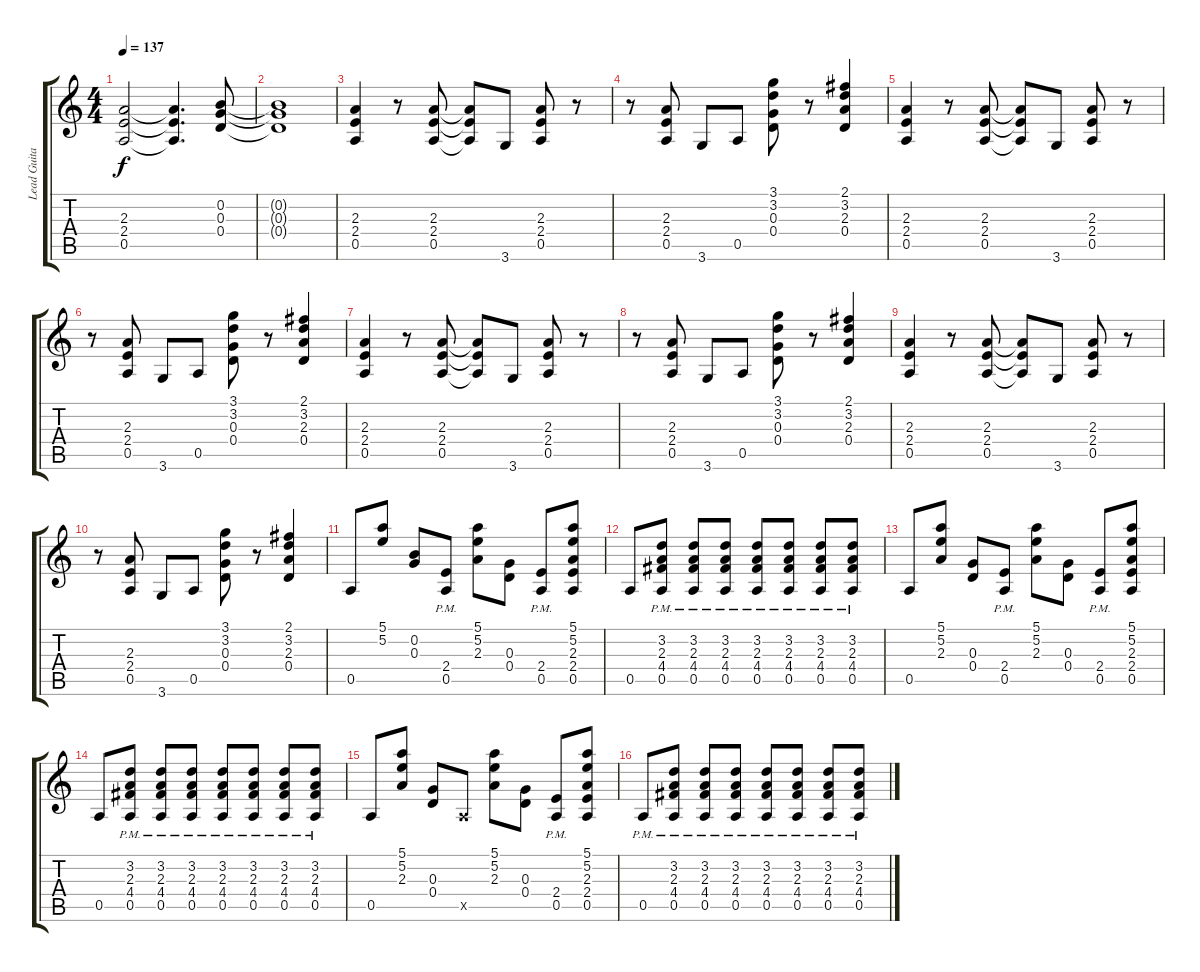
\track ("Lead Guitar" "Lead Guita") {instrument overdrivenguitar}
\staff {score tabs}
\tuning (E4 B3 G3 D3 A2 E2) {hide}
\ts (4 4)
\tempo 137
\clef g2
\ks c
(2.3 2.4 0.5).2{dy f} (2.3{t} 2.4{t} 0.5{t}).4{d} (0.2 0.3 0.4).8 |
(0.2{t} 0.3{t} 0.4{t}).1 |
(2.3 2.4 0.5).4 r.8 (2.3 2.4 0.5).8 (2.3{t} 2.4{t} 0.5{t}).8 3.6.8 (2.3 2.4 0.5).8 r.8 |
r.8 (2.3 2.4 0.5).8 3.6.8 0.5.8 (3.1 3.2 0.3 0.4).8 r.8 (2.1 3.2 2.3 0.4).4 |
(2.3 2.4 0.5).4 r.8 (2.3 2.4 0.5).8 (2.3{t} 2.4{t} 0.5{t}).8 3.6.8 (2.3 2.4 0.5).8 r.8 |
r.8 (2.3 2.4 0.5).8 3.6.8 0.5.8 (3.1 3.2 0.3 0.4).8 r.8 (2.1 3.2 2.3 0.4).4 |
(2.3 2.4 0.5).4 r.8 (2.3 2.4 0.5).8 (2.3{t} 2.4{t} 0.5{t}).8 3.6.8 (2.3 2.4 0.5).8 r.8 |
r.8 (2.3 2.4 0.5).8 3.6.8 0.5.8 (3.1 3.2 0.3 0.4).8 r.8 (2.1 3.2 2.3 0.4).4 |
(2.3 2.4 0.5).4 r.8 (2.3 2.4 0.5).8 (2.3{t} 2.4{t} 0.5{t}).8 3.6.8 (2.3 2.4 0.5).8 r.8 |
r.8 (2.3 2.4 0.5).8 3.6.8 0.5.8 (3.1 3.2 0.3 0.4).8 r.8 (2.1 3.2 2.3 0.4).4 |
0.5.8 (5.1 5.2).8 (0.2 0.3).8 (2.4{pm} 0.5).8 (5.1 5.2 2.3).8 (0.3 0.4).8 (2.4 0.5{pm}).8 (5.1 5.2 2.3 2.4 0.5).8 |
0.5.8 (3.2 2.3 4.4 0.5{pm}).8 (3.2 2.3 4.4 0.5{pm}).8 (3.2 2.3 4.4 0.5{pm}).8 (3.2 2.3 4.4 0.5{pm}).8 (3.2 2.3 4.4 0.5{pm}).8 (3.2 2.3 4.4 0.5{pm}).8 (3.2 2.3 4.4 0.5{pm}).8 |
0.5.8 (5.1 5.2 2.3).8 (0.3 0.4).8 (2.4{pm} 0.5).8 (5.1 5.2 2.3).8 (0.3 0.4).8 (2.4 0.5{pm}).8 (5.1 5.2 2.3 2.4 0.5).8 |
0.5.8 (3.2 2.3 4.4 0.5{pm}).8 (3.2 2.3 4.4 0.5{pm}).8 (3.2 2.3 4.4 0.5{pm}).8 (3.2 2.3 4.4 0.5{pm}).8 (3.2 2.3 4.4 0.5{pm}).8 (3.2 2.3 4.4 0.5{pm}).8 (3.2 2.3 4.4 0.5{pm}).8 |
0.5.8 (5.1 5.2 2.3).8 (0.3 0.4).8 0.5{x}.8 (5.1 5.2 2.3).8 (0.3 0.4).8 (2.4 0.5{pm}).8 (5.1 5.2 2.3 2.4 0.5).8 |
0.5{pm}.8 (3.2 2.3 4.4 0.5{pm}).8 (3.2 2.3 4.4 0.5{pm}).8 (3.2 2.3 4.4 0.5{pm}).8 (3.2 2.3 4.4 0.5{pm}).8 (3.2 2.3 4.4 0.5{pm}).8 (3.2 2.3 4.4 0.5{pm}).8 (3.2 2.3 4.4 0.5{pm}).8
